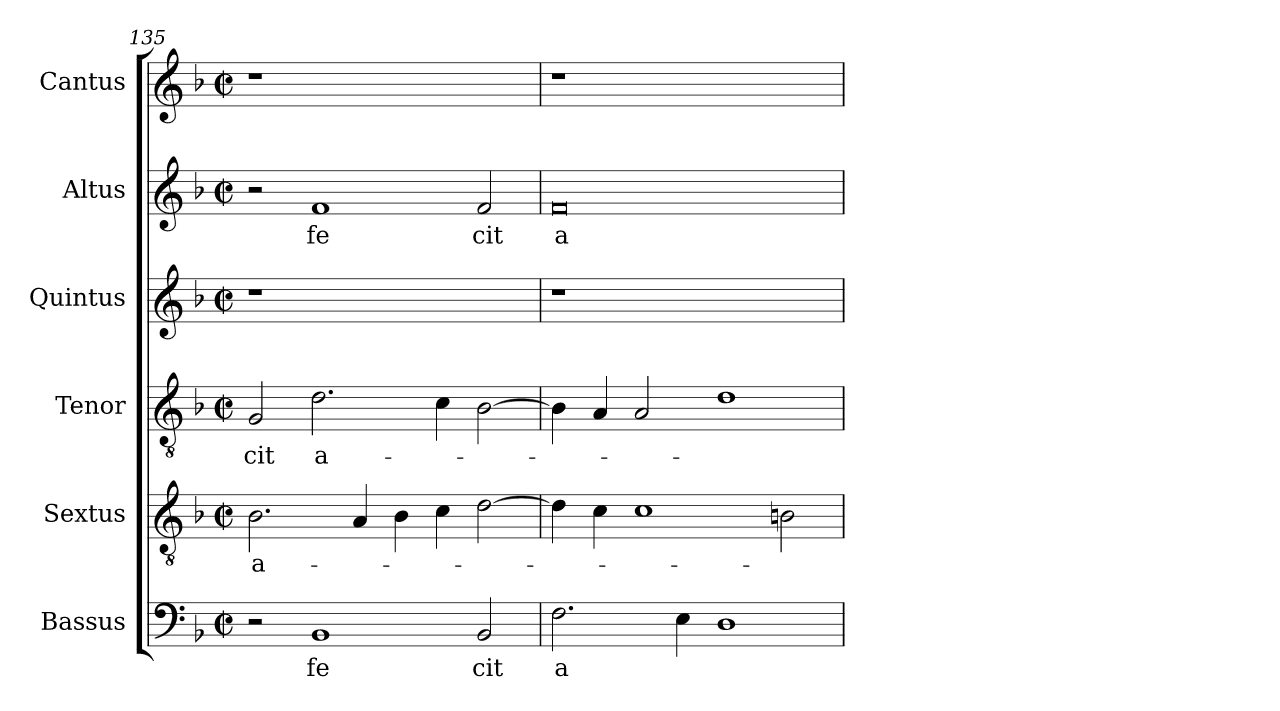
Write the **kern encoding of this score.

**kern	**text	**kern	**text	**kern	**text	**kern	**kern	**text	**kern
*part6	*part6	*part5	*part5	*part4	*part4	*part3	*part2	*part2	*part1
*staff6	*staff6	*staff5	*staff5	*staff4	*staff4	*staff3	*staff2	*staff2	*staff1
*I"Bassus	*	*I"Sextus	*	*I"Tenor	*	*I"Quintus	*I"Altus	*	*I"Cantus
*I'Bassus	*	*I'Sextus	*	*I'Tenor	*	*I'Quintus	*I'Altus	*	*I'Cantus
*clefF4	*	*clefGv2	*	*clefGv2	*	*clefG2	*clefG2	*	*clefG2
*k[b-]	*	*k[b-]	*	*k[b-]	*	*k[b-]	*k[b-]	*	*k[b-]
*F:	*	*F:	*	*F:	*	*F:	*F:	*	*F:
*M2/2	*	*M2/2	*	*M2/2	*	*M2/2	*M2/2	*	*M2/2
*met(c|)	*	*met(c|)	*	*met(c|)	*	*met(c|)	*met(c|)	*	*met(c|)
=135	=135	=135	=135	=135	=135	=135	=135	=135	=135
!	!	!	!LO:LY:b:cj	!	!LO:LY:b:cj	!	!	!	!
2r	.	2.B-\	a-	2G/	-cit	1r	2r	.	1r
!	!LO:LY:b:cj	!	!	!	!LO:LY:b:cj	!	!	!LO:LY:b:cj	!
1BB-	fe	.	.	2.d\	a-	.	1f	fe	.
.	.	4A/	.	.	.	.	.	.	.
.	.	4B-\	.	.	.	1ryy	.	.	1ryy
.	.	4c\	.	4c\	.	.	.	.	.
!	!LO:LY:b:cj	!	!	!	!	!	!	!LO:LY:b:cj	!
2BB-/	cit	[>2d\	.	[>2B-\	.	.	2f/	cit	.
=136	=136	=136	=136	=136	=136	=136	=136	=136	=136
!	!LO:LY:b:cj	!	!	!	!	!	!	!LO:LY:b:cj	!
2.F\	a	4d\]	.	4B-\]	.	1r	0f	a	1r
.	.	4c\	.	4A/	.	.	.	.	.
.	.	1c	.	2A/	.	.	.	.	.
4E\	.	.	.	.	.	.	.	.	.
1D	.	.	.	1d	.	1ryy	.	.	1ryy
.	.	2B\	.	.	.	.	.	.	.
=	=	=	=	=	=	=	=	=	=
*-	*-	*-	*-	*-	*-	*-	*-	*-	*-
